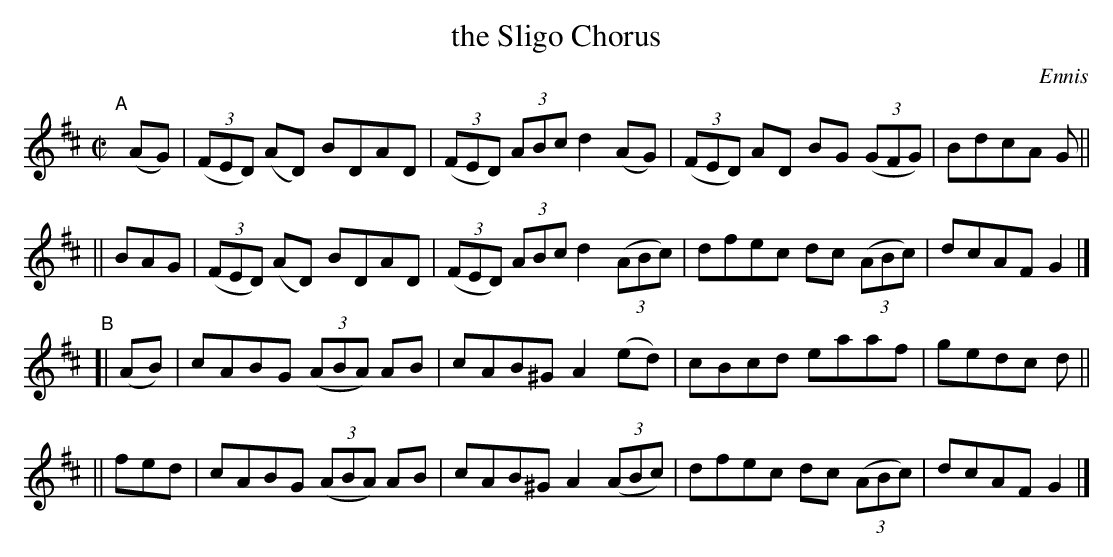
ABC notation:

X:1
T: the Sligo Chorus
O: Ennis
M: C|
L: 1/8
K: D
"^A" \
[|] (AG) | (3(FED) (AD) BDAD | (3(FED) (3ABc d2(AG) | (3(FED) AD BG (3(GFG) | BdcA G ||
||  BAG  | (3(FED) (AD) BDAD | (3(FED) (3ABc d2(3(ABc) | dfec dc (3(ABc) | dcAF G2 |]
"^B"\
[| (AB) | cABG (3(ABA) AB | cAB^G A2(ed) | cBcd eaaf | gedc d ||
|| fed  | cABG (3(ABA) AB | cAB^G A2(3(ABc) | dfec dc (3(ABc) | dcAF G2 |]
